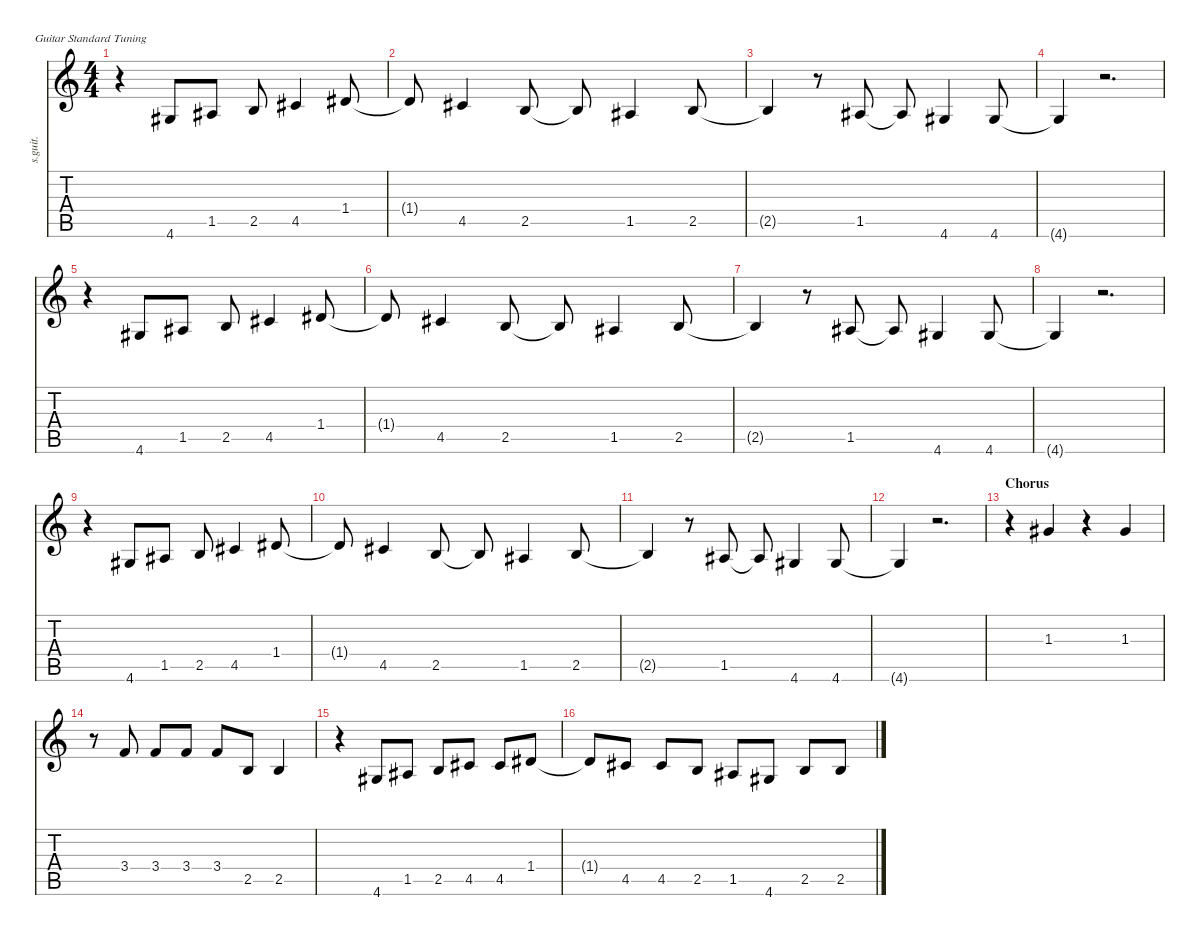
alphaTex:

\defaultSystemsLayout 4
\hideDynamics
\bracketExtendMode nobrackets
\track ("Dave Grohl - Backing Vocals" "s.guit.") {instrument tenorsax}
\staff {score tabs}
\tuning (E4 B3 G3 D3 A2 E2)
\displaytranspose 12
\ts (4 4)
\tempo (100 hide)
\clef g2
\ks c
r.4{dy mp} 4.6{acc #}.8{lyrics (0 "") lyrics (1 "") lyrics (2 "") lyrics (3 "") lyrics (4 "")} 1.5{acc #}.8{lyrics (0 "") lyrics (1 "") lyrics (2 "") lyrics (3 "") lyrics (4 "")} 2.5.8{lyrics (0 "") lyrics (1 "") lyrics (2 "") lyrics (3 "") lyrics (4 "")} 4.5{acc #}.4{lyrics (0 "") lyrics (1 "") lyrics (2 "") lyrics (3 "") lyrics (4 "")} 1.4{acc #}.8{lyrics (0 "") lyrics (1 "") lyrics (2 "") lyrics (3 "") lyrics (4 "")} |
1.4{t acc #}.8{lyrics (0 "") lyrics (1 "") lyrics (2 "") lyrics (3 "") lyrics (4 "")} 4.5{acc #}.4{lyrics (0 "") lyrics (1 "") lyrics (2 "") lyrics (3 "") lyrics (4 "")} 2.5.8{lyrics (0 "") lyrics (1 "") lyrics (2 "") lyrics (3 "") lyrics (4 "")} 2.5{t}.8{lyrics (0 "") lyrics (1 "") lyrics (2 "") lyrics (3 "") lyrics (4 "")} 1.5{acc #}.4{lyrics (0 "") lyrics (1 "") lyrics (2 "") lyrics (3 "") lyrics (4 "")} 2.5.8{lyrics (0 "") lyrics (1 "") lyrics (2 "") lyrics (3 "") lyrics (4 "")} |
2.5{t}.4{lyrics (0 "") lyrics (1 "") lyrics (2 "") lyrics (3 "") lyrics (4 "")} r.8 1.5{acc #}.8{lyrics (0 "") lyrics (1 "") lyrics (2 "") lyrics (3 "") lyrics (4 "")} 1.5{t acc #}.8{lyrics (0 "") lyrics (1 "") lyrics (2 "") lyrics (3 "") lyrics (4 "")} 4.6{acc #}.4{lyrics (0 "") lyrics (1 "") lyrics (2 "") lyrics (3 "") lyrics (4 "")} 4.6{acc #}.8{lyrics (0 "") lyrics (1 "") lyrics (2 "") lyrics (3 "") lyrics (4 "")} |
4.6{t acc #}.4{lyrics (0 "") lyrics (1 "") lyrics (2 "") lyrics (3 "") lyrics (4 "")} r.2{d} |
r.4 4.6{acc #}.8{lyrics (0 "") lyrics (1 "") lyrics (2 "") lyrics (3 "") lyrics (4 "")} 1.5{acc #}.8{lyrics (0 "") lyrics (1 "") lyrics (2 "") lyrics (3 "") lyrics (4 "")} 2.5.8{lyrics (0 "") lyrics (1 "") lyrics (2 "") lyrics (3 "") lyrics (4 "")} 4.5{acc #}.4{lyrics (0 "") lyrics (1 "") lyrics (2 "") lyrics (3 "") lyrics (4 "")} 1.4{acc #}.8{lyrics (0 "") lyrics (1 "") lyrics (2 "") lyrics (3 "") lyrics (4 "")} |
1.4{t acc #}.8{lyrics (0 "") lyrics (1 "") lyrics (2 "") lyrics (3 "") lyrics (4 "")} 4.5{acc #}.4{lyrics (0 "") lyrics (1 "") lyrics (2 "") lyrics (3 "") lyrics (4 "")} 2.5.8{lyrics (0 "") lyrics (1 "") lyrics (2 "") lyrics (3 "") lyrics (4 "")} 2.5{t}.8{lyrics (0 "") lyrics (1 "") lyrics (2 "") lyrics (3 "") lyrics (4 "")} 1.5{acc #}.4{lyrics (0 "") lyrics (1 "") lyrics (2 "") lyrics (3 "") lyrics (4 "")} 2.5.8{lyrics (0 "") lyrics (1 "") lyrics (2 "") lyrics (3 "") lyrics (4 "")} |
2.5{t}.4{lyrics (0 "") lyrics (1 "") lyrics (2 "") lyrics (3 "") lyrics (4 "")} r.8 1.5{acc #}.8{lyrics (0 "") lyrics (1 "") lyrics (2 "") lyrics (3 "") lyrics (4 "")} 1.5{t acc #}.8{lyrics (0 "") lyrics (1 "") lyrics (2 "") lyrics (3 "") lyrics (4 "")} 4.6{acc #}.4{lyrics (0 "") lyrics (1 "") lyrics (2 "") lyrics (3 "") lyrics (4 "")} 4.6{acc #}.8{lyrics (0 "") lyrics (1 "") lyrics (2 "") lyrics (3 "") lyrics (4 "")} |
4.6{t acc #}.4{lyrics (0 "") lyrics (1 "") lyrics (2 "") lyrics (3 "") lyrics (4 "")} r.2{d} |
r.4 4.6{acc #}.8{lyrics (0 "") lyrics (1 "") lyrics (2 "") lyrics (3 "") lyrics (4 "")} 1.5{acc #}.8{lyrics (0 "") lyrics (1 "") lyrics (2 "") lyrics (3 "") lyrics (4 "")} 2.5.8{lyrics (0 "") lyrics (1 "") lyrics (2 "") lyrics (3 "") lyrics (4 "")} 4.5{acc #}.4{lyrics (0 "") lyrics (1 "") lyrics (2 "") lyrics (3 "") lyrics (4 "")} 1.4{acc #}.8{lyrics (0 "") lyrics (1 "") lyrics (2 "") lyrics (3 "") lyrics (4 "")} |
1.4{t acc #}.8{lyrics (0 "") lyrics (1 "") lyrics (2 "") lyrics (3 "") lyrics (4 "")} 4.5{acc #}.4{lyrics (0 "") lyrics (1 "") lyrics (2 "") lyrics (3 "") lyrics (4 "")} 2.5.8{lyrics (0 "") lyrics (1 "") lyrics (2 "") lyrics (3 "") lyrics (4 "")} 2.5{t}.8{lyrics (0 "") lyrics (1 "") lyrics (2 "") lyrics (3 "") lyrics (4 "")} 1.5{acc #}.4{lyrics (0 "") lyrics (1 "") lyrics (2 "") lyrics (3 "") lyrics (4 "")} 2.5.8{lyrics (0 "") lyrics (1 "") lyrics (2 "") lyrics (3 "") lyrics (4 "")} |
2.5{t}.4{lyrics (0 "") lyrics (1 "") lyrics (2 "") lyrics (3 "") lyrics (4 "")} r.8 1.5{acc #}.8{lyrics (0 "") lyrics (1 "") lyrics (2 "") lyrics (3 "") lyrics (4 "")} 1.5{t acc #}.8{lyrics (0 "") lyrics (1 "") lyrics (2 "") lyrics (3 "") lyrics (4 "")} 4.6{acc #}.4{lyrics (0 "") lyrics (1 "") lyrics (2 "") lyrics (3 "") lyrics (4 "")} 4.6{acc #}.8{lyrics (0 "") lyrics (1 "") lyrics (2 "") lyrics (3 "") lyrics (4 "")} |
4.6{t acc #}.4{lyrics (0 "") lyrics (1 "") lyrics (2 "") lyrics (3 "") lyrics (4 "")} r.2{d} |
\section ("" "Chorus")
r.4 1.3{acc #}.4{lyrics (0 "") lyrics (1 "") lyrics (2 "") lyrics (3 "") lyrics (4 "") dy f} r.4 1.3{acc #}.4{lyrics (0 "") lyrics (1 "") lyrics (2 "") lyrics (3 "") lyrics (4 "")} |
r.8 3.4.8{lyrics (0 "") lyrics (1 "") lyrics (2 "") lyrics (3 "") lyrics (4 "")} 3.4.8{lyrics (0 "") lyrics (1 "") lyrics (2 "") lyrics (3 "") lyrics (4 "")} 3.4.8{lyrics (0 "") lyrics (1 "") lyrics (2 "") lyrics (3 "") lyrics (4 "")} 3.4.8{lyrics (0 "") lyrics (1 "") lyrics (2 "") lyrics (3 "") lyrics (4 "")} 2.5.8{lyrics (0 "") lyrics (1 "") lyrics (2 "") lyrics (3 "") lyrics (4 "")} 2.5.4{lyrics (0 "") lyrics (1 "") lyrics (2 "") lyrics (3 "") lyrics (4 "")} |
r.4 4.6{acc #}.8{lyrics (0 "") lyrics (1 "") lyrics (2 "") lyrics (3 "") lyrics (4 "")} 1.5{acc #}.8{lyrics (0 "") lyrics (1 "") lyrics (2 "") lyrics (3 "") lyrics (4 "")} 2.5.8{lyrics (0 "") lyrics (1 "") lyrics (2 "") lyrics (3 "") lyrics (4 "")} 4.5{acc #}.8{lyrics (0 "") lyrics (1 "") lyrics (2 "") lyrics (3 "") lyrics (4 "")} 4.5{acc #}.8{lyrics (0 "") lyrics (1 "") lyrics (2 "") lyrics (3 "") lyrics (4 "")} 1.4{acc #}.8{lyrics (0 "") lyrics (1 "") lyrics (2 "") lyrics (3 "") lyrics (4 "")} |
1.4{t acc #}.8{lyrics (0 "") lyrics (1 "") lyrics (2 "") lyrics (3 "") lyrics (4 "")} 4.5{acc #}.8{lyrics (0 "") lyrics (1 "") lyrics (2 "") lyrics (3 "") lyrics (4 "")} 4.5{acc #}.8{lyrics (0 "") lyrics (1 "") lyrics (2 "") lyrics (3 "") lyrics (4 "")} 2.5.8{lyrics (0 "") lyrics (1 "") lyrics (2 "") lyrics (3 "") lyrics (4 "")} 1.5{acc #}.8{lyrics (0 "") lyrics (1 "") lyrics (2 "") lyrics (3 "") lyrics (4 "")} 4.6{acc #}.8{lyrics (0 "") lyrics (1 "") lyrics (2 "") lyrics (3 "") lyrics (4 "")} 2.5.8{lyrics (0 "") lyrics (1 "") lyrics (2 "") lyrics (3 "") lyrics (4 "")} 2.5.8{lyrics (0 "") lyrics (1 "") lyrics (2 "") lyrics (3 "") lyrics (4 "")}
